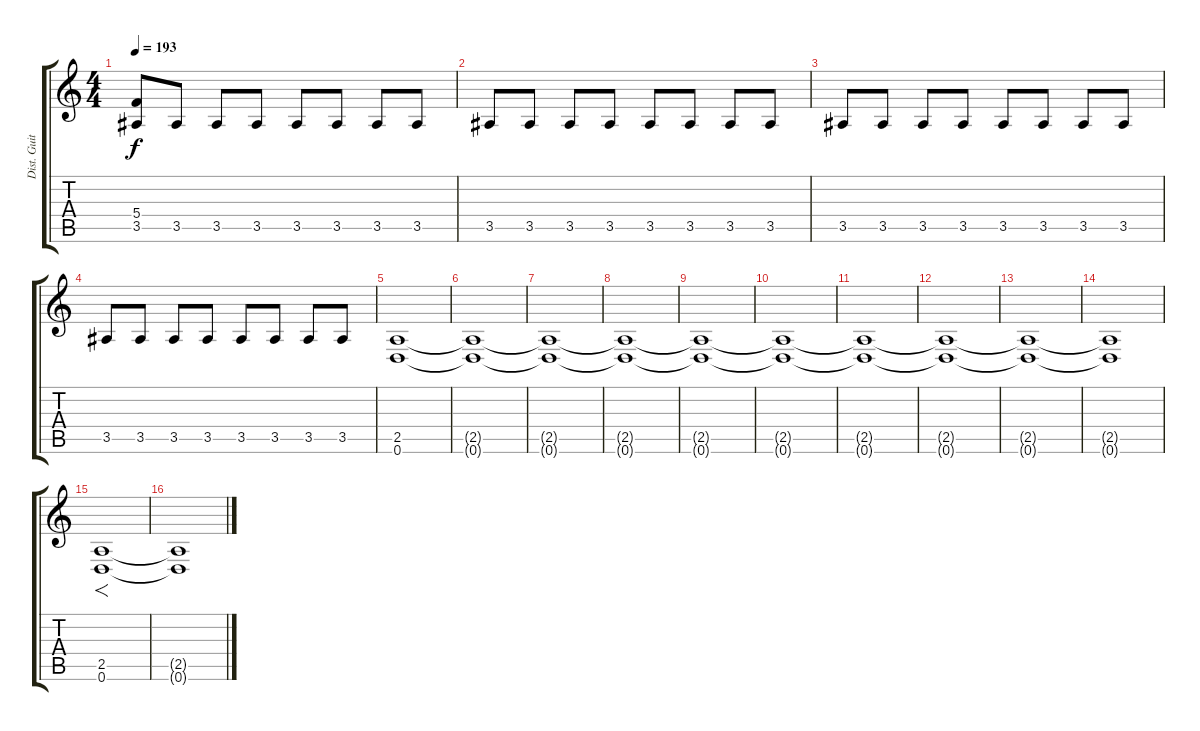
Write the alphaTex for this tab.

\track ("Dist. Guitar I" "Dist. Guit") {instrument distortionguitar}
\staff {score tabs}
\tuning (D4 A3 F3 C3 G2 D2) {hide}
\ts (4 4)
\tempo 193
\clef g2
\ks c
(5.4 3.5).8{dy f} 3.5.8 3.5.8 3.5.8 3.5.8 3.5.8 3.5.8 3.5.8 |
3.5.8 3.5.8 3.5.8 3.5.8 3.5.8 3.5.8 3.5.8 3.5.8 |
3.5.8 3.5.8 3.5.8 3.5.8 3.5.8 3.5.8 3.5.8 3.5.8 |
3.5.8 3.5.8 3.5.8 3.5.8 3.5.8 3.5.8 3.5.8 3.5.8 |
(2.5 0.6).1 |
(2.5{t} 0.6{t}).1 |
(2.5{t} 0.6{t}).1 |
(2.5{t} 0.6{t}).1 |
(2.5{t} 0.6{t}).1 |
(2.5{t} 0.6{t}).1 |
(2.5{t} 0.6{t}).1 |
(2.5{t} 0.6{t}).1 |
(2.5{t} 0.6{t}).1 |
(2.5{t} 0.6{t}).1 |
(2.5 0.6).1{f} |
(2.5{t} 0.6{t}).1
